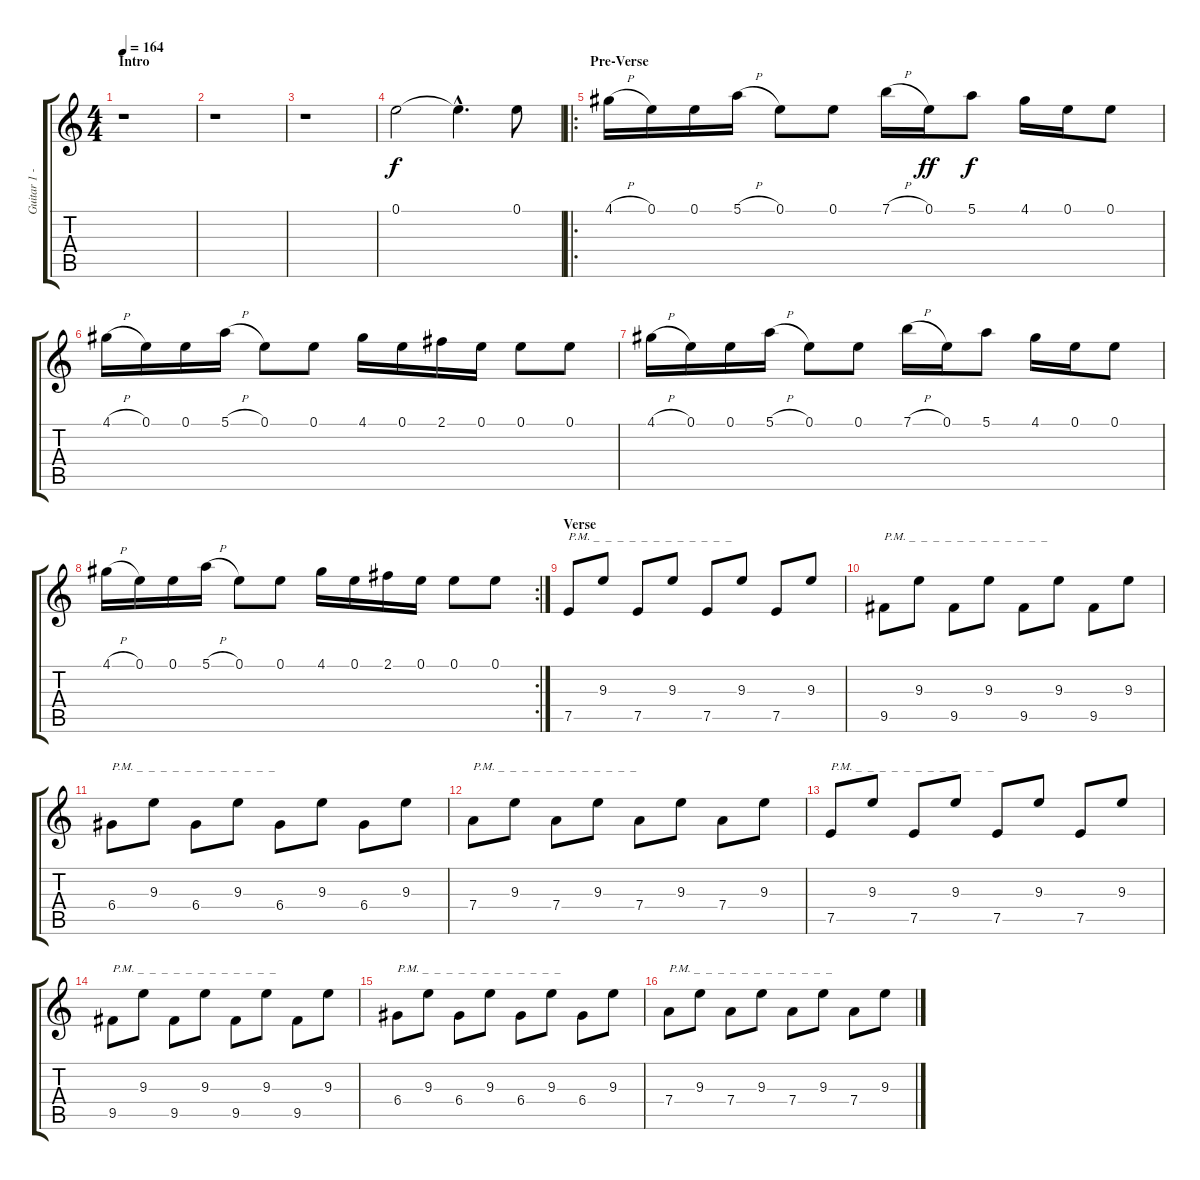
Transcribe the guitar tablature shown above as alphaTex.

\track ("Guitar 1 - Distortion" "Guitar 1 -") {instrument overdrivenguitar}
\staff {score tabs}
\tuning (E4 B3 G3 D3 A2 E2) {hide}
\ts (4 4)
\section ("" "Intro")
\tempo 164
\clef g2
\ks c
r.1{dy f instrument overdrivenguitar} |
r.1 |
r.1 |
0.1.2 0.1{hac t}.4{d} 0.1.8 |
\ro
\section ("" "Pre-Verse")
4.1{h}.16 0.1.16 0.1.16 5.1{h}.16 0.1.8 0.1.8 7.1{h}.16 0.1.16{dy ff} 5.1.8{dy f} 4.1.16 0.1.16 0.1.8 |
4.1{h}.16 0.1.16 0.1.16 5.1{h}.16 0.1.8 0.1.8 4.1.16 0.1.16 2.1.16 0.1.16 0.1.8 0.1.8 |
4.1{h}.16 0.1.16 0.1.16 5.1{h}.16 0.1.8 0.1.8 7.1{h}.16 0.1.16 5.1.8 4.1.16 0.1.16 0.1.8 |
\rc 2
4.1{h}.16 0.1.16 0.1.16 5.1{h}.16 0.1.8 0.1.8 4.1.16 0.1.16 2.1.16 0.1.16 0.1.8 0.1.8 |
\section ("" "Verse")
7.5.8{txt "P.M. _  _  _  _  _  _  _  _  _  _  _  _"} 9.3.8 7.5.8 9.3.8 7.5.8 9.3.8 7.5.8 9.3.8 |
9.5.8{txt "P.M. _  _  _  _  _  _  _  _  _  _  _  _"} 9.3.8 9.5.8 9.3.8 9.5.8 9.3.8 9.5.8 9.3.8 |
6.4.8{txt "P.M. _  _  _  _  _  _  _  _  _  _  _  _"} 9.3.8 6.4.8 9.3.8 6.4.8 9.3.8 6.4.8 9.3.8 |
7.4.8{txt "P.M. _  _  _  _  _  _  _  _  _  _  _  _"} 9.3.8 7.4.8 9.3.8 7.4.8 9.3.8 7.4.8 9.3.8 |
7.5.8{txt "P.M. _  _  _  _  _  _  _  _  _  _  _  _"} 9.3.8 7.5.8 9.3.8 7.5.8 9.3.8 7.5.8 9.3.8 |
9.5.8{txt "P.M. _  _  _  _  _  _  _  _  _  _  _  _"} 9.3.8 9.5.8 9.3.8 9.5.8 9.3.8 9.5.8 9.3.8 |
6.4.8{txt "P.M. _  _  _  _  _  _  _  _  _  _  _  _"} 9.3.8 6.4.8 9.3.8 6.4.8 9.3.8 6.4.8 9.3.8 |
7.4.8{txt "P.M. _  _  _  _  _  _  _  _  _  _  _  _"} 9.3.8 7.4.8 9.3.8 7.4.8 9.3.8 7.4.8 9.3.8
